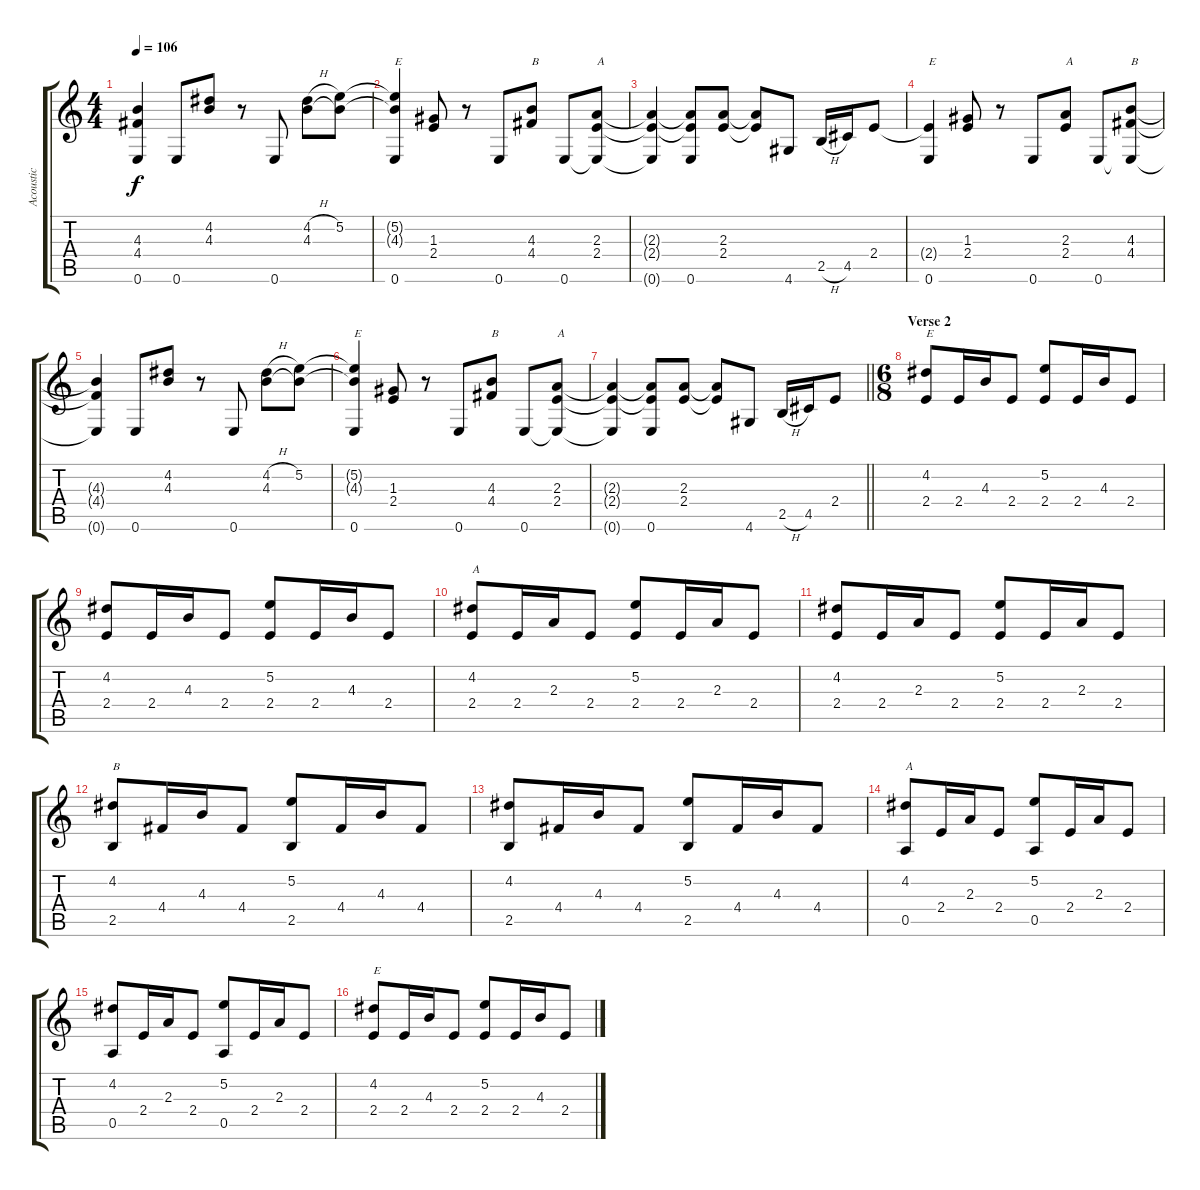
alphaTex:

\track ("Acoustic" "Acoustic") {instrument acousticguitarsteel}
\staff {score tabs}
\tuning (E4 B3 G3 D3 A2 E2) {hide}
\ts (4 4)
\tempo 106
\clef g2
\ks c
(4.3{t} 4.4{t} 0.6{t}).4{dy f} 0.6.8 (4.2 4.3).8 r.8 0.6.8 (4.2{h} 4.3).8 (5.2 4.3{t}).8 |
(5.2{t} 4.3{t} 0.6).4{txt "E"} (1.3 2.4).8 r.8 0.6.8 (4.3 4.4).8{txt "B"} 0.6.8 (2.3 2.4 0.6{t}).8{txt "A"} |
(2.3{t} 2.4{t} 0.6{t}).4 (2.3{t} 2.4{t} 0.6).8 (2.3 2.4).8 (2.3{t} 2.4{t}).8 4.6.8 2.5{h}.16 4.5.16 2.4.8 |
(2.4{t} 0.6).4{txt "E"} (1.3 2.4).8 r.8 0.6.8 (2.3 2.4).8{txt "A"} 0.6.8 (4.3 4.4 0.6{t}).8{txt "B"} |
(4.3{t} 4.4{t} 0.6{t}).4 0.6.8 (4.2 4.3).8 r.8 0.6.8 (4.2{h} 4.3).8 (5.2 4.3{t}).8 |
(5.2{t} 4.3{t} 0.6).4{txt "E"} (1.3 2.4).8 r.8 0.6.8 (4.3 4.4).8{txt "B"} 0.6.8 (2.3 2.4 0.6{t}).8{txt "A"} |
\barLineRight lightlight
(2.3{t} 2.4{t} 0.6{t}).4 (2.3{t} 2.4{t} 0.6).8 (2.3 2.4).8 (2.3{t} 2.4{t}).8 4.6.8 2.5{h}.16 4.5.16 2.4.8 |
\ts (6 8)
\section ("" "Verse 2")
(4.2 2.4).8{txt "E"} 2.4.16 4.3.16 2.4.8 (5.2 2.4).8 2.4.16 4.3.16 2.4.8 |
(4.2 2.4).8 2.4.16 4.3.16 2.4.8 (5.2 2.4).8 2.4.16 4.3.16 2.4.8 |
(4.2 2.4).8{txt "A"} 2.4.16 2.3.16 2.4.8 (5.2 2.4).8 2.4.16 2.3.16 2.4.8 |
(4.2 2.4).8 2.4.16 2.3.16 2.4.8 (5.2 2.4).8 2.4.16 2.3.16 2.4.8 |
(4.2 2.5).8{txt "B"} 4.4.16 4.3.16 4.4.8 (5.2 2.5).8 4.4.16 4.3.16 4.4.8 |
(4.2 2.5).8 4.4.16 4.3.16 4.4.8 (5.2 2.5).8 4.4.16 4.3.16 4.4.8 |
(4.2 0.5).8{txt "A"} 2.4.16 2.3.16 2.4.8 (5.2 0.5).8 2.4.16 2.3.16 2.4.8 |
(4.2 0.5).8 2.4.16 2.3.16 2.4.8 (5.2 0.5).8 2.4.16 2.3.16 2.4.8 |
(4.2 2.4).8{txt "E"} 2.4.16 4.3.16 2.4.8 (5.2 2.4).8 2.4.16 4.3.16 2.4.8
